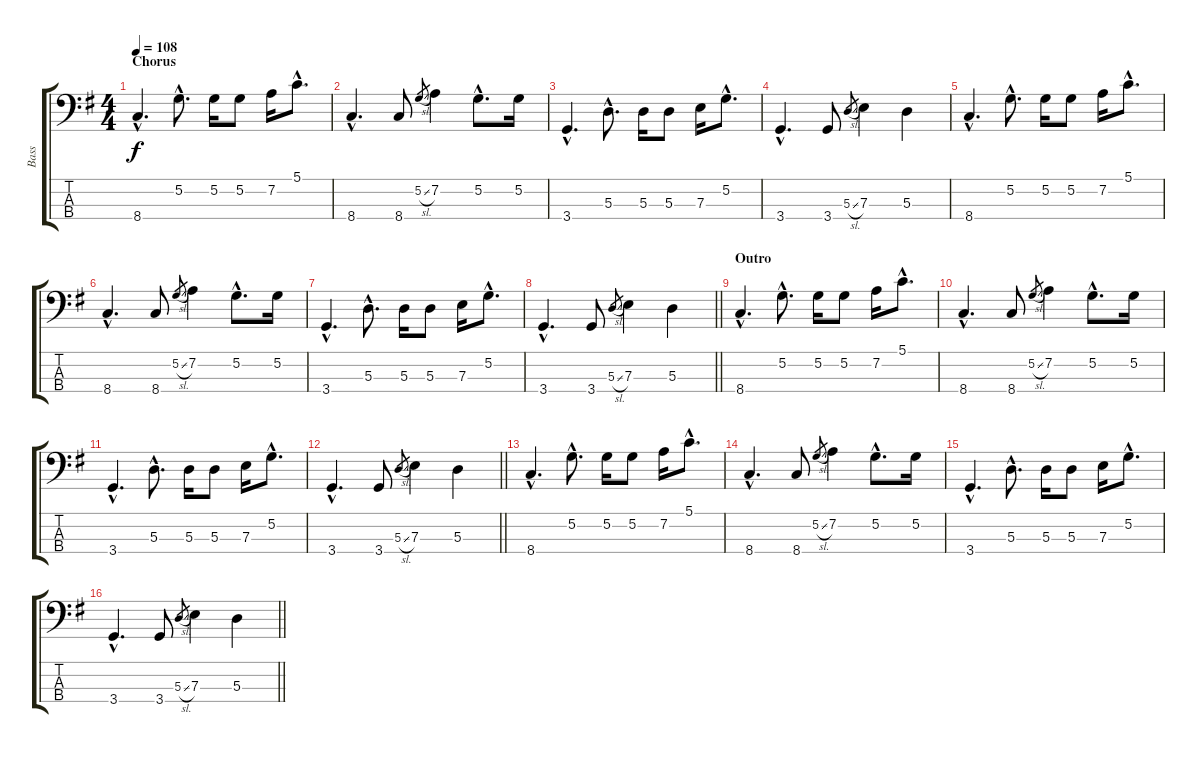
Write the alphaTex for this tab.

\track ("Bass" "Bass") {instrument electricbasspick}
\staff {score tabs}
\tuning (G2 D2 A1 E1) {hide}
\ts (4 4)
\section ("" "Chorus")
\tempo 108
\clef f4
\ks g
8.4{hac}.4{d dy f} 5.2{hac}.8{d} 5.2.16 5.2.8 7.2.16 5.1{hac}.8{d} |
8.4{hac}.4{d} 8.4.8 5.2{sl}.8{gr} 7.2.4 5.2{hac}.8{d} 5.2.16 |
3.4{hac}.4{d} 5.3{hac}.8{d} 5.3.16 5.3.8 7.3.16 5.2{hac}.8{d} |
3.4{hac}.4{d} 3.4.8 5.3{sl}.8{gr} 7.3.4 5.3.4 |
8.4{hac}.4{d} 5.2{hac}.8{d} 5.2.16 5.2.8 7.2.16 5.1{hac}.8{d} |
8.4{hac}.4{d} 8.4.8 5.2{sl}.8{gr} 7.2.4 5.2{hac}.8{d} 5.2.16 |
3.4{hac}.4{d} 5.3{hac}.8{d} 5.3.16 5.3.8 7.3.16 5.2{hac}.8{d} |
\barLineRight lightlight
3.4{hac}.4{d} 3.4.8 5.3{sl}.8{gr} 7.3.4 5.3.4 |
\section ("" "Outro")
8.4{hac}.4{d} 5.2{hac}.8{d} 5.2.16 5.2.8 7.2.16 5.1{hac}.8{d} |
8.4{hac}.4{d} 8.4.8 5.2{sl}.8{gr} 7.2.4 5.2{hac}.8{d} 5.2.16 |
3.4{hac}.4{d} 5.3{hac}.8{d} 5.3.16 5.3.8 7.3.16 5.2{hac}.8{d} |
\barLineRight lightlight
3.4{hac}.4{d} 3.4.8 5.3{sl}.8{gr} 7.3.4 5.3.4 |
8.4{hac}.4{d} 5.2{hac}.8{d} 5.2.16 5.2.8 7.2.16 5.1{hac}.8{d} |
8.4{hac}.4{d} 8.4.8 5.2{sl}.8{gr} 7.2.4 5.2{hac}.8{d} 5.2.16 |
3.4{hac}.4{d} 5.3{hac}.8{d} 5.3.16 5.3.8 7.3.16 5.2{hac}.8{d} |
\barLineRight lightlight
3.4{hac}.4{d} 3.4.8 5.3{sl}.8{gr} 7.3.4 5.3.4
